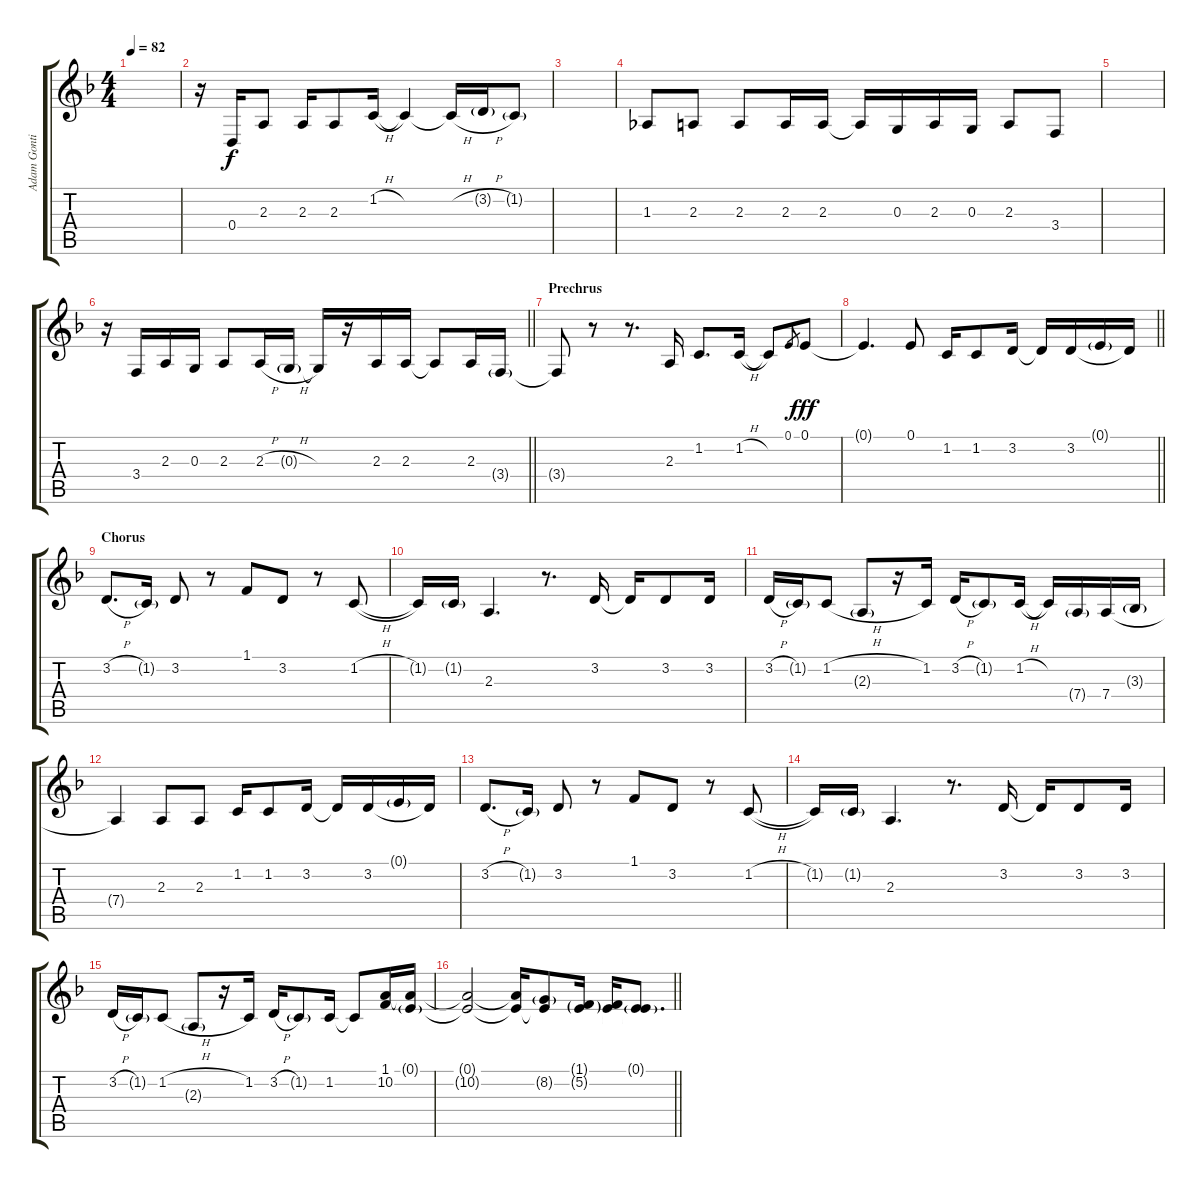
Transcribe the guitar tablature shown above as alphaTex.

\track ("Adam Gontier (Vocals)" "Adam Gonti") {mute instrument lead2sawtooth}
\staff {score tabs}
\tuning (E4 B3 G3 D3 A2 D2) {hide}
\ts (4 4)
\tempo 82
\clef g2
\ks f
|
r.16 0.4.16 2.3.8 2.3.16 2.3.8 1.2{h}.16 1.2{t}.4 1.2{h t}.16 3.2{h g}.16 1.2{g}.8 |
|
1.3.8 2.3.8 2.3.8 2.3.16 2.3.16 2.3{t}.16 0.3.16 2.3.16 0.3.16 2.3.8 3.4.8 |
|
\barLineRight lightlight
r.16 3.4.16 2.3.16 0.3.16 2.3.8 2.3{h}.16 0.3{h g}.16 0.3{t}.16 r.16 2.3.16 2.3.16 2.3{t}.8 2.3.16 3.4{g}.16 |
\section ("" "Prechrus")
3.4{t}.8 r.8 r.8{d} 2.3.16 1.2.8{d} 1.2{h}.16 1.2{t}.8 0.1.8{gr dy f} 0.1.8{dy fff} |
\barLineRight lightlight
0.1{t}.4{d} 0.1.8 1.2.16 1.2.8 3.2.16 3.2{t}.16 3.2.16 0.1{g}.16 3.2{t}.16 |
\section ("" "Chorus")
3.2{h}.8{d} 1.2{g}.16 3.2.8 r.8 1.1.8 3.2.8 r.8 1.2{h}.8 |
1.2{t}.16 1.2{g}.16 2.3.4{d} r.8{d} 3.2.16 3.2{t}.16 3.2.8 3.2.16 |
3.2{h}.16 1.2{g}.16 1.2{h}.8 2.3{g}.8 r.16 1.2.16 3.2{h}.16 1.2{g}.8 1.2{h}.16 1.2{t}.16 7.4{g}.16 7.4.16 3.3{g}.16 |
7.4{t}.4 2.3.8 2.3.8 1.2.16 1.2.8 3.2.16 3.2{t}.16 3.2.16 0.1{g}.16 3.2{t}.16 |
3.2{h}.8{d} 1.2{g}.16 3.2.8 r.8 1.1.8 3.2.8 r.8 1.2{h}.8 |
1.2{t}.16 1.2{g}.16 2.3.4{d} r.8{d} 3.2.16 3.2{t}.16 3.2.8 3.2.16 |
3.2{h}.16 1.2{g}.16 1.2{h}.8 2.3{g}.8 r.16 1.2.16 3.2{h}.16 1.2{g}.8 1.2.16 1.2{t}.8 (1.1 10.2).16 (0.1{g} 10.2{t}).16 |
\barLineRight lightlight
(0.1{t} 10.2{t}).2 (0.1{t} 10.2{t}).16 (0.1{t} 8.2{g}).8 (1.1{g} 5.2{g}).16 (1.1{t} 5.2{t}).16 (0.1{g} 5.2{t}).8{d}
